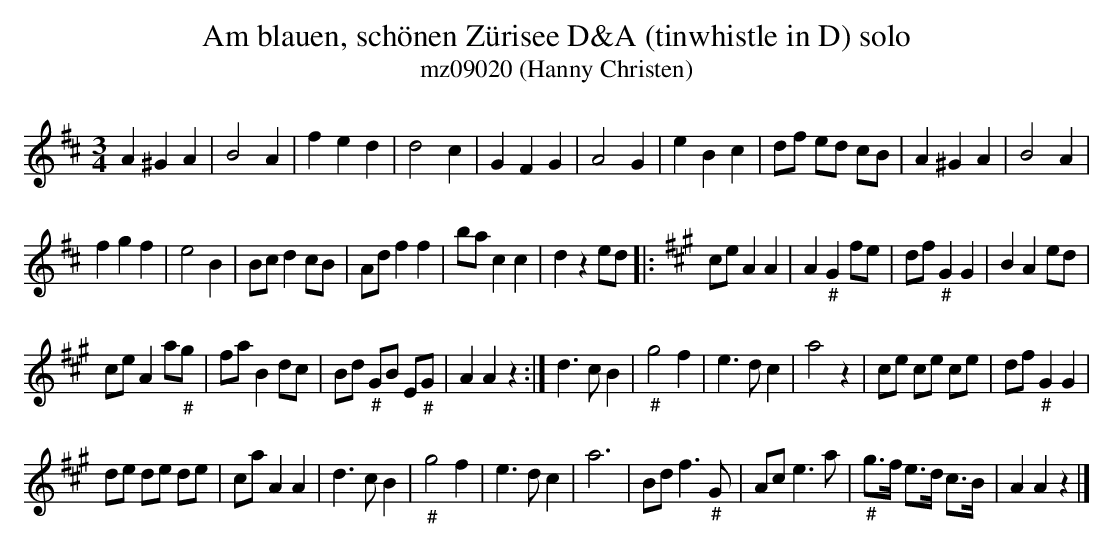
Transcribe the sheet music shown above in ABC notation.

X:1
T:Am blauen, sch\"onen Z\"urisee D&A (tinwhistle in D) solo
T:mz09020 (Hanny Christen)
M:3/4
L:1/8
K:D transpose=12
A2^G2A2 | B4A2 | f2e2d2 | d4c2 | G2F2G2 | A4G2 | e2B2c2 | df ed cB | A2^G2A2 | B4A2 |
f2g2f2 | e4B2 | Bcd2cB | Adf2f2 | bac2c2 | d2z2ed |: [K:A] ceA2A2 | A2"_#"G2 fe | df"_#"G2G2 | B2A2 ed |
ceA2a"_#"g | faB2dc | Bd "_#"GB E"_#"G | A2A2z2 :| d3cB2 | "_#"g4f2 | e3dc2 | a4z2 | ce ce ce | df"_#"G2G2 |
de de de | caA2A2 | d3cB2 | "_#"g4f2 | e3dc2 | a6 | Bdf3"_#"G | Ac e3a | "_#"g>f e>d c>B | A2A2z2 |]
